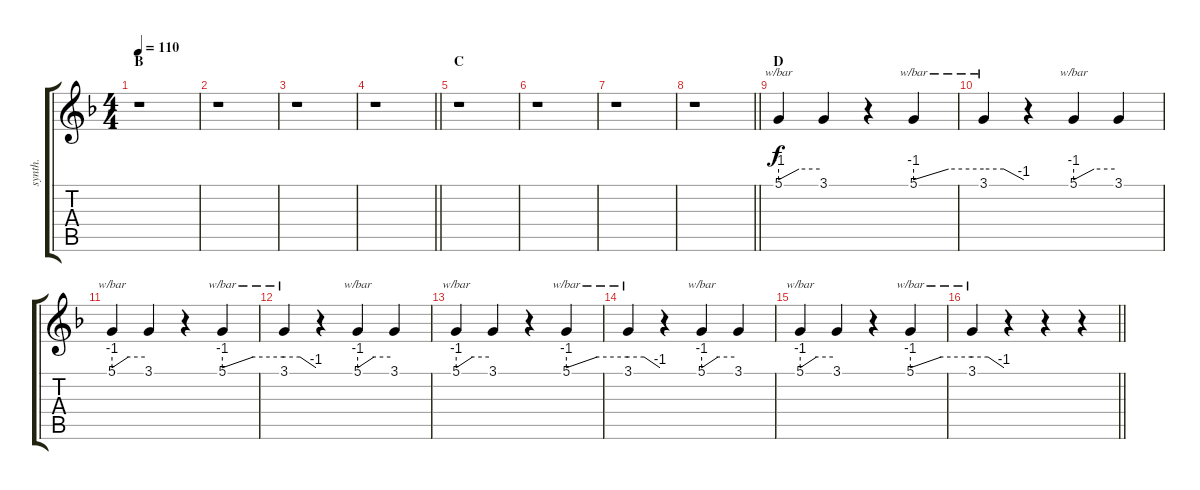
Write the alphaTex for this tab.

\track ("synth." "synth.") {instrument choiraahs}
\staff {score tabs}
\tuning (E4 B3 G3 D3 A2 E2) {hide}
\ts (4 4)
\section ("" "B")
\tempo 110
\clef g2
\ks dminor
r.1{dy f} |
r.1 |
r.1 |
\barLineRight lightlight
r.1 |
\section ("" "C")
r.1 |
r.1 |
r.1 |
\barLineRight lightlight
r.1{balance 0 instrument choiraahs} |
\section ("" "D")
5.1.4{tbe (custom default 0 -4 30 0 60 0) volume 6 balance 16 instrument choiraahs} 3.1.4 r.4 5.1.4{tbe (custom default 0 -4 30 0 60 0) balance 0} |
3.1.4{tbe (custom default 0 0 30 0 60 -4)} r.4{volume 0} 5.1.4{tbe (custom default 0 -4 30 0 60 0) volume 6 balance 16} 3.1.4 |
5.1.4{tbe (custom default 0 -4 30 0 60 0) balance 0 instrument choiraahs} 3.1.4 r.4 5.1.4{tbe (custom default 0 -4 30 0 60 0) balance 16} |
3.1.4{tbe (custom default 0 0 30 0 60 -4)} r.4{volume 0} 5.1.4{tbe (custom default 0 -4 30 0 60 0) volume 6 balance 0} 3.1.4 |
5.1.4{tbe (custom default 0 -4 30 0 60 0) volume 6 balance 16 instrument choiraahs} 3.1.4 r.4 5.1.4{tbe (custom default 0 -4 30 0 60 0) balance 0} |
3.1.4{tbe (custom default 0 0 30 0 60 -4)} r.4{volume 0} 5.1.4{tbe (custom default 0 -4 30 0 60 0) volume 6 balance 16} 3.1.4 |
5.1.4{tbe (custom default 0 -4 30 0 60 0) balance 0 instrument choiraahs} 3.1.4 r.4 5.1.4{tbe (custom default 0 -4 30 0 60 0) balance 16} |
\barLineRight lightlight
3.1.4{tbe (custom default 0 0 30 0 60 -4)} r.4{volume 0} r.4{volume 6 balance 0} r.4
